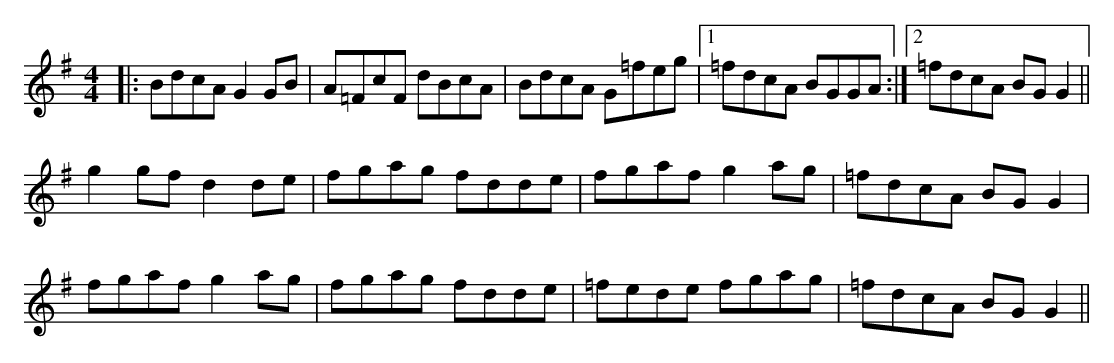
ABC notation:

X:1
M:4/4
K:G
|:BdcA G2GB|A=FcF dBcA|BdcA G=feg|1 =fdcA BGGA:|2 =fdcA BGG2||
g2gf d2de|fgag fdde|fgaf g2ag|=fdcA BGG2|
fgaf g2ag|fgag fdde|=fede fgag|=fdcA BGG2||
